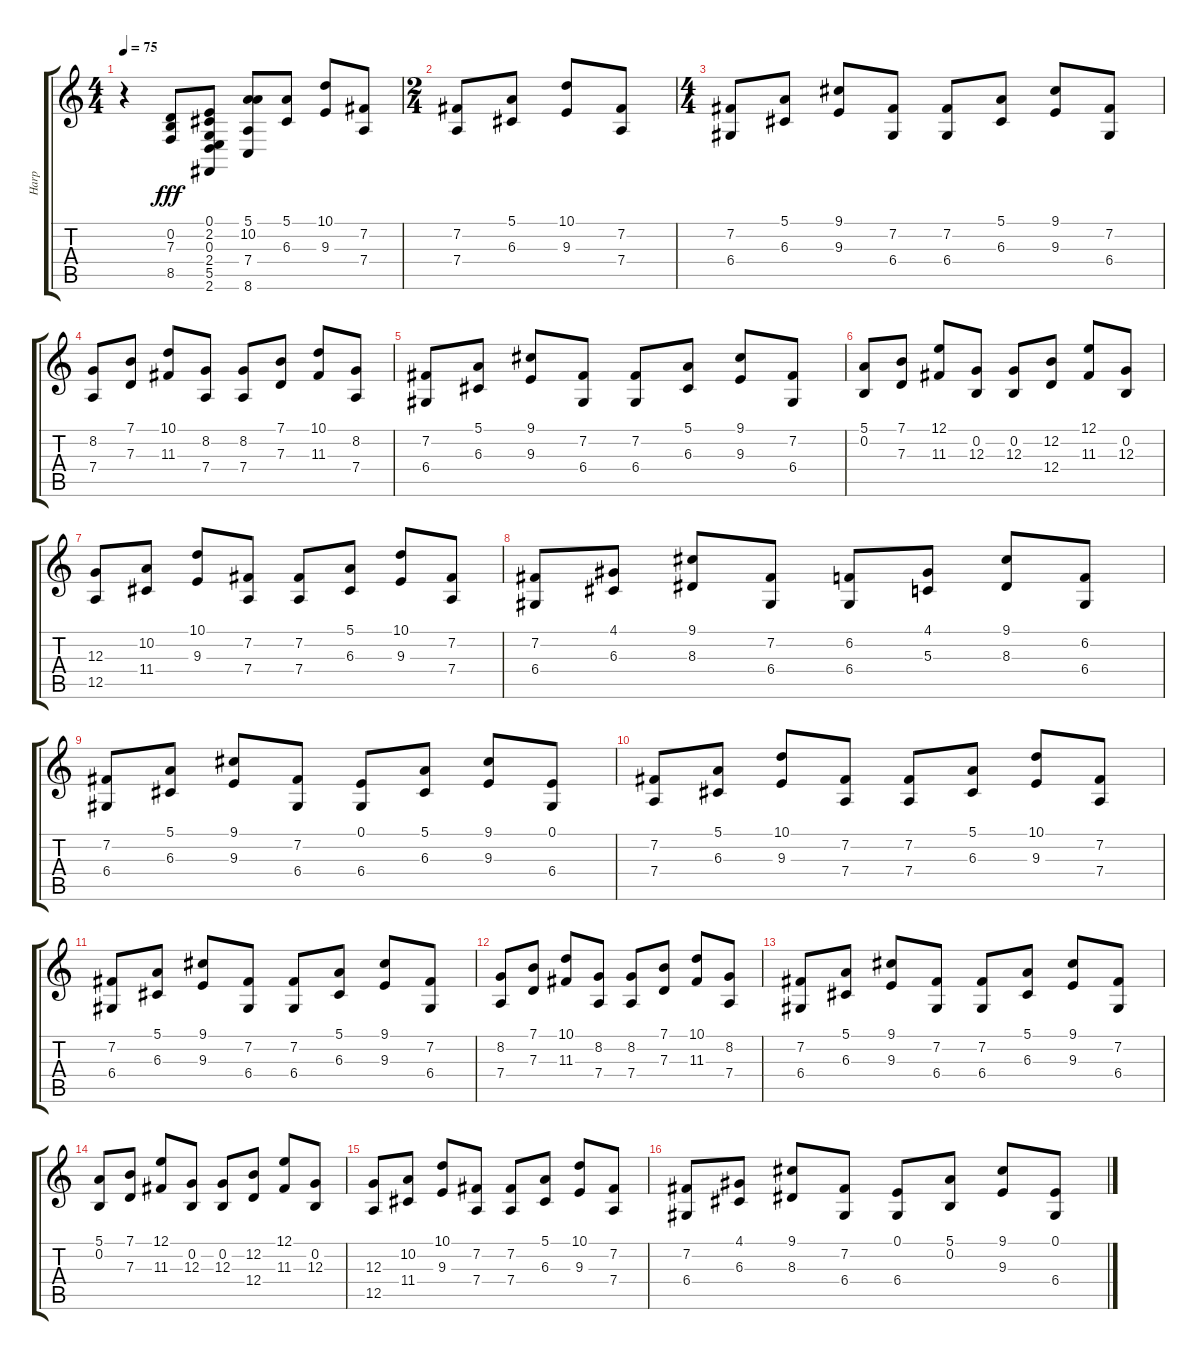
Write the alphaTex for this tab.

\track ("Harp                " "Harp      ") {instrument orchestralharp}
\staff {score tabs}
\tuning (E4 B3 G3 D3 A2 E2) {hide}
\ts (4 4)
\tempo 75
\clef g2
\ks c
r.4{dy fff} (0.2 7.3 8.5).8 (0.1 2.2 0.3 2.4 5.5 2.6).8 (5.1 10.2 7.4 8.6).8 (5.1 6.3).8 (10.1 9.3).8 (7.2 7.4).8 |
\ts (2 4)
(7.2 7.4).8 (5.1 6.3).8 (10.1 9.3).8 (7.2 7.4).8 |
\ts (4 4)
(7.2 6.4).8 (5.1 6.3).8 (9.1 9.3).8 (7.2 6.4).8 (7.2 6.4).8 (5.1 6.3).8 (9.1 9.3).8 (7.2 6.4).8 |
(8.2 7.4).8 (7.1 7.3).8 (10.1 11.3).8 (8.2 7.4).8 (8.2 7.4).8 (7.1 7.3).8 (10.1 11.3).8 (8.2 7.4).8 |
(7.2 6.4).8 (5.1 6.3).8 (9.1 9.3).8 (7.2 6.4).8 (7.2 6.4).8 (5.1 6.3).8 (9.1 9.3).8 (7.2 6.4).8 |
(5.1 0.2).8 (7.1 7.3).8 (12.1 11.3).8 (0.2 12.3).8 (0.2 12.3).8 (12.2 12.4).8 (12.1 11.3).8 (0.2 12.3).8 |
(12.3 12.5).8 (10.2 11.4).8 (10.1 9.3).8 (7.2 7.4).8 (7.2 7.4).8 (5.1 6.3).8 (10.1 9.3).8 (7.2 7.4).8 |
(7.2 6.4).8 (4.1 6.3).8 (9.1 8.3).8 (7.2 6.4).8 (6.2 6.4).8 (4.1 5.3).8 (9.1 8.3).8 (6.2 6.4).8 |
(7.2 6.4).8 (5.1 6.3).8 (9.1 9.3).8 (7.2 6.4).8 (0.1 6.4).8 (5.1 6.3).8 (9.1 9.3).8 (0.1 6.4).8 |
(7.2 7.4).8 (5.1 6.3).8 (10.1 9.3).8 (7.2 7.4).8 (7.2 7.4).8 (5.1 6.3).8 (10.1 9.3).8 (7.2 7.4).8 |
(7.2 6.4).8 (5.1 6.3).8 (9.1 9.3).8 (7.2 6.4).8 (7.2 6.4).8 (5.1 6.3).8 (9.1 9.3).8 (7.2 6.4).8 |
(8.2 7.4).8 (7.1 7.3).8 (10.1 11.3).8 (8.2 7.4).8 (8.2 7.4).8 (7.1 7.3).8 (10.1 11.3).8 (8.2 7.4).8 |
(7.2 6.4).8 (5.1 6.3).8 (9.1 9.3).8 (7.2 6.4).8 (7.2 6.4).8 (5.1 6.3).8 (9.1 9.3).8 (7.2 6.4).8 |
(5.1 0.2).8 (7.1 7.3).8 (12.1 11.3).8 (0.2 12.3).8 (0.2 12.3).8 (12.2 12.4).8 (12.1 11.3).8 (0.2 12.3).8 |
(12.3 12.5).8 (10.2 11.4).8 (10.1 9.3).8 (7.2 7.4).8 (7.2 7.4).8 (5.1 6.3).8 (10.1 9.3).8 (7.2 7.4).8 |
(7.2 6.4).8 (4.1 6.3).8 (9.1 8.3).8 (7.2 6.4).8 (0.1 6.4).8 (5.1 0.2).8 (9.1 9.3).8 (0.1 6.4).8
